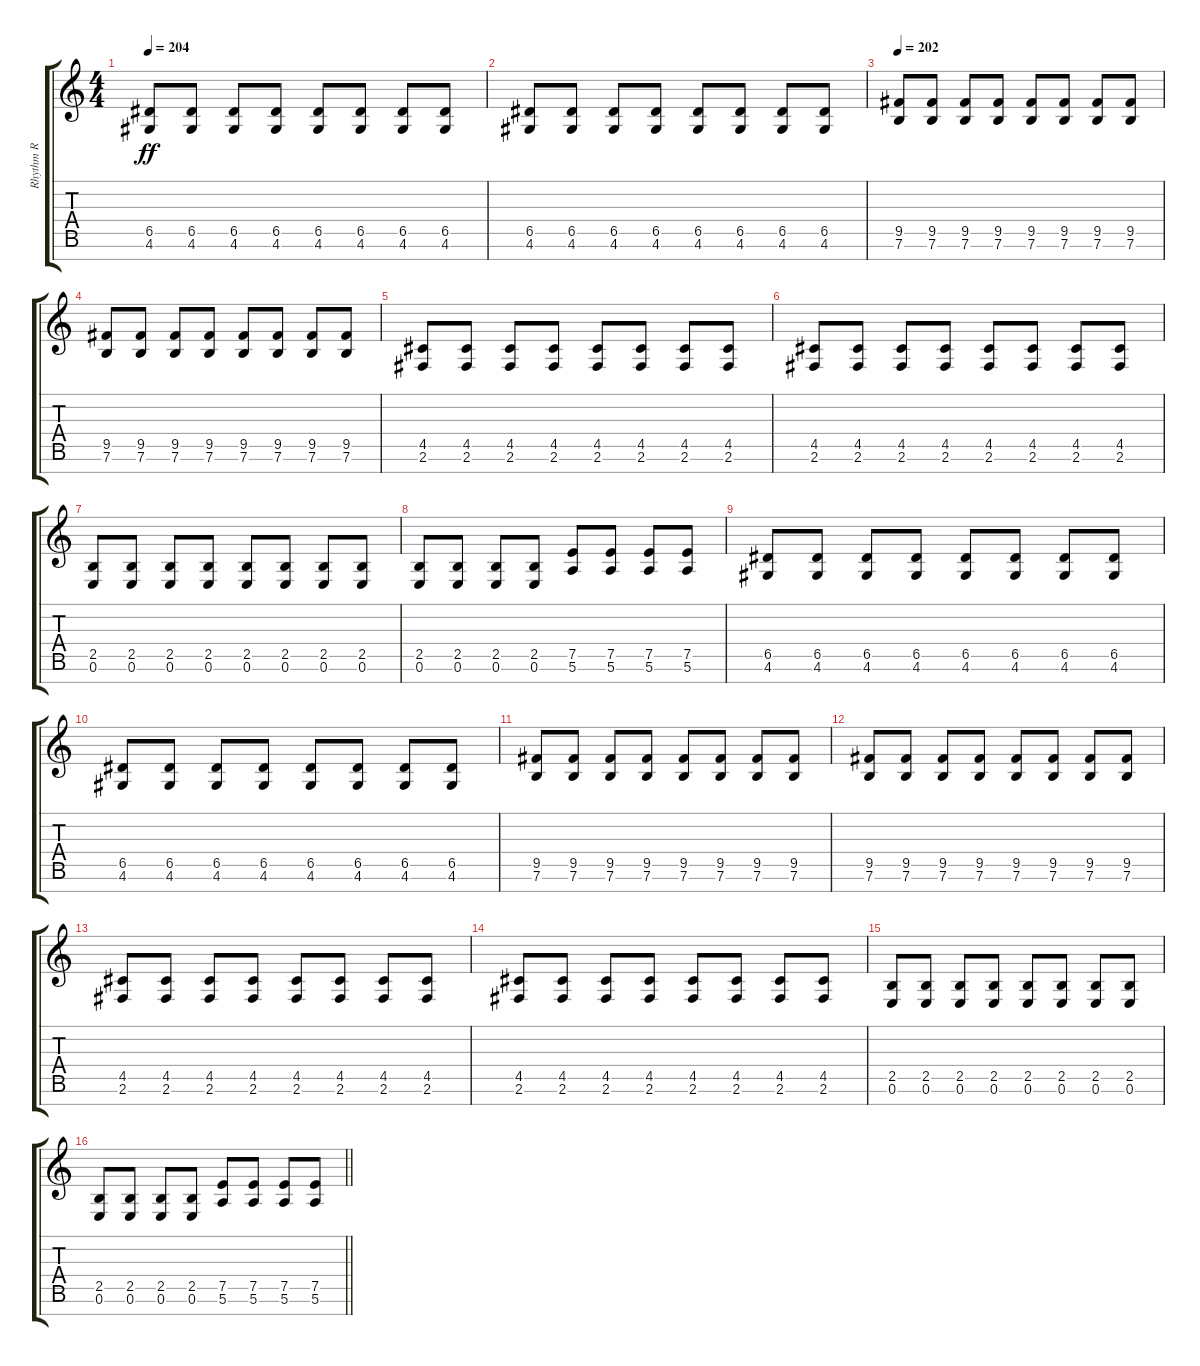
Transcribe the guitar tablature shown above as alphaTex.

\track ("Rhythm R" "Rhythm R") {instrument overdrivenguitar}
\staff {score tabs}
\tuning (E4 B3 G3 D3 A2 E2 B1) {hide}
\ts (4 4)
\tempo 204
\clef g2
\ks c
(6.5 4.6).8{dy ff} (6.5 4.6).8 (6.5 4.6).8 (6.5 4.6).8 (6.5 4.6).8 (6.5 4.6).8 (6.5 4.6).8 (6.5 4.6).8 |
(6.5 4.6).8 (6.5 4.6).8 (6.5 4.6).8 (6.5 4.6).8 (6.5 4.6).8 (6.5 4.6).8 (6.5 4.6).8 (6.5 4.6).8 |
\tempo 202
(9.5 7.6).8 (9.5 7.6).8 (9.5 7.6).8 (9.5 7.6).8 (9.5 7.6).8 (9.5 7.6).8 (9.5 7.6).8 (9.5 7.6).8 |
(9.5 7.6).8 (9.5 7.6).8 (9.5 7.6).8 (9.5 7.6).8 (9.5 7.6).8 (9.5 7.6).8 (9.5 7.6).8 (9.5 7.6).8 |
(4.5 2.6).8 (4.5 2.6).8 (4.5 2.6).8 (4.5 2.6).8 (4.5 2.6).8 (4.5 2.6).8 (4.5 2.6).8 (4.5 2.6).8 |
(4.5 2.6).8 (4.5 2.6).8 (4.5 2.6).8 (4.5 2.6).8 (4.5 2.6).8 (4.5 2.6).8 (4.5 2.6).8 (4.5 2.6).8 |
(2.5 0.6).8 (2.5 0.6).8 (2.5 0.6).8 (2.5 0.6).8 (2.5 0.6).8 (2.5 0.6).8 (2.5 0.6).8 (2.5 0.6).8 |
(2.5 0.6).8 (2.5 0.6).8 (2.5 0.6).8 (2.5 0.6).8 (7.5 5.6).8 (7.5 5.6).8 (7.5 5.6).8 (7.5 5.6).8 |
(6.5 4.6).8 (6.5 4.6).8 (6.5 4.6).8 (6.5 4.6).8 (6.5 4.6).8 (6.5 4.6).8 (6.5 4.6).8 (6.5 4.6).8 |
(6.5 4.6).8 (6.5 4.6).8 (6.5 4.6).8 (6.5 4.6).8 (6.5 4.6).8 (6.5 4.6).8 (6.5 4.6).8 (6.5 4.6).8 |
(9.5 7.6).8 (9.5 7.6).8 (9.5 7.6).8 (9.5 7.6).8 (9.5 7.6).8 (9.5 7.6).8 (9.5 7.6).8 (9.5 7.6).8 |
(9.5 7.6).8 (9.5 7.6).8 (9.5 7.6).8 (9.5 7.6).8 (9.5 7.6).8 (9.5 7.6).8 (9.5 7.6).8 (9.5 7.6).8 |
(4.5 2.6).8 (4.5 2.6).8 (4.5 2.6).8 (4.5 2.6).8 (4.5 2.6).8 (4.5 2.6).8 (4.5 2.6).8 (4.5 2.6).8 |
(4.5 2.6).8 (4.5 2.6).8 (4.5 2.6).8 (4.5 2.6).8 (4.5 2.6).8 (4.5 2.6).8 (4.5 2.6).8 (4.5 2.6).8 |
(2.5 0.6).8 (2.5 0.6).8 (2.5 0.6).8 (2.5 0.6).8 (2.5 0.6).8 (2.5 0.6).8 (2.5 0.6).8 (2.5 0.6).8 |
\barLineRight lightlight
(2.5 0.6).8 (2.5 0.6).8 (2.5 0.6).8 (2.5 0.6).8 (7.5 5.6).8 (7.5 5.6).8 (7.5 5.6).8 (7.5 5.6).8
